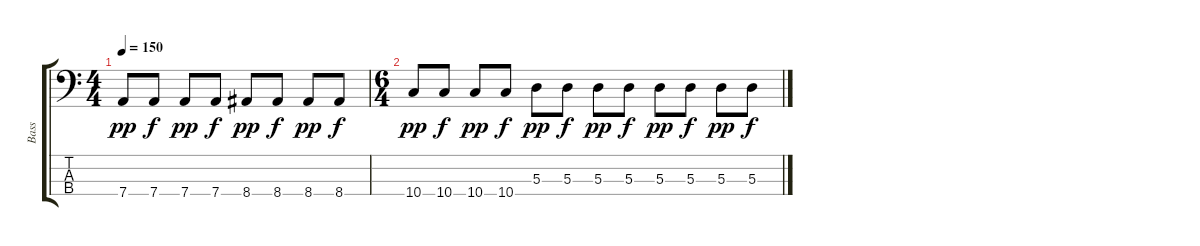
\track ("Bass" "Bass") {instrument electricbasspick}
\staff {score tabs}
\tuning (G2 D2 A1 D1) {hide}
\ts (4 4)
\tempo 150
\clef f4
\ks c
7.4.8{dy pp} 7.4.8{dy f} 7.4.8{dy pp} 7.4.8{dy f} 8.4.8{dy pp} 8.4.8{dy f} 8.4.8{dy pp} 8.4.8{dy f} |
\ts (6 4)
10.4.8{dy pp} 10.4.8{dy f} 10.4.8{dy pp} 10.4.8{dy f} 5.3.8{dy pp} 5.3.8{dy f} 5.3.8{dy pp} 5.3.8{dy f} 5.3.8{dy pp} 5.3.8{dy f} 5.3.8{dy pp} 5.3.8{dy f}
